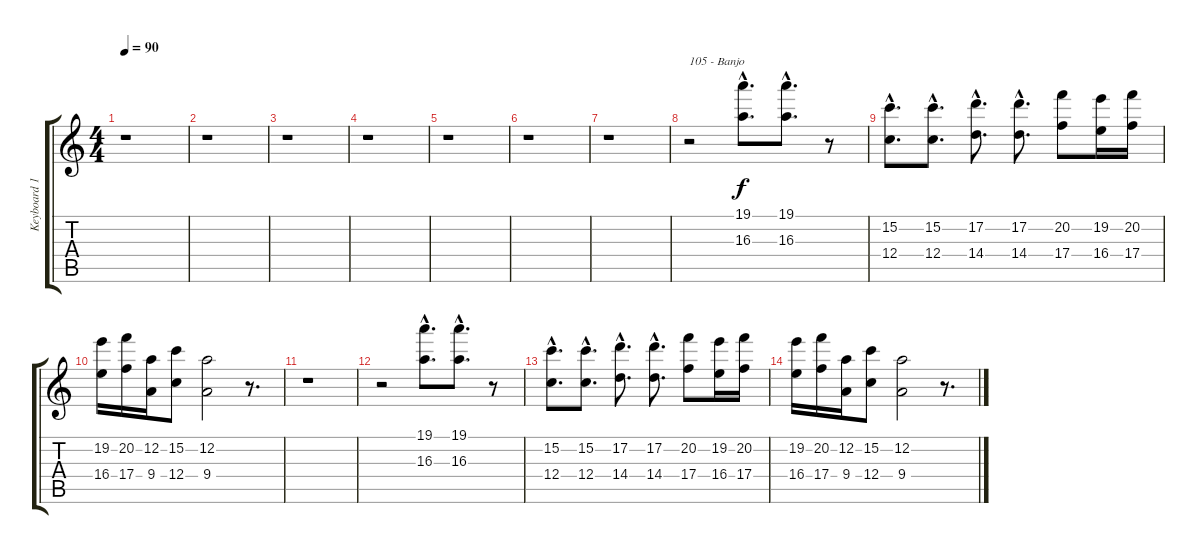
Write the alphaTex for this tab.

\track ("Keyboard 1" "Keyboard 1") {instrument banjo}
\staff {score tabs}
\tuning (D4 A3 F3 C3 G2 D2) {hide}
\displaytranspose 12
\ts (4 4)
\tempo 90
\clef g2
\ks c
r.1{dy f} |
r.1 |
r.1 |
r.1 |
r.1 |
r.1 |
r.1 |
r.2{txt "105 - Banjo"} (19.1{hac} 16.3{hac}).8{d} (19.1{hac} 16.3{hac}).8{d} r.8 |
(15.2{hac} 12.4{hac}).8{d} (15.2{hac} 12.4{hac}).8{d} (17.2{hac} 14.4{hac}).8{d} (17.2{hac} 14.4{hac}).8{d} (20.2 17.4).8 (19.2 16.4).16 (20.2 17.4).16 |
(19.2 16.4).16{volume 13} (20.2 17.4).16{volume 13} (12.2 9.4).16{volume 12} (15.2 12.4).8{volume 11} (12.2 9.4).2{volume 9} r.8{d volume 14} |
r.1 |
r.2 (19.1{hac} 16.3{hac}).8{d} (19.1{hac} 16.3{hac}).8{d} r.8 |
(15.2{hac} 12.4{hac}).8{d} (15.2{hac} 12.4{hac}).8{d} (17.2{hac} 14.4{hac}).8{d} (17.2{hac} 14.4{hac}).8{d} (20.2 17.4).8 (19.2 16.4).16 (20.2 17.4).16 |
(19.2 16.4).16{volume 13} (20.2 17.4).16{volume 13} (12.2 9.4).16{volume 12} (15.2 12.4).8{volume 11} (12.2 9.4).2{volume 9} r.8{d volume 14}
